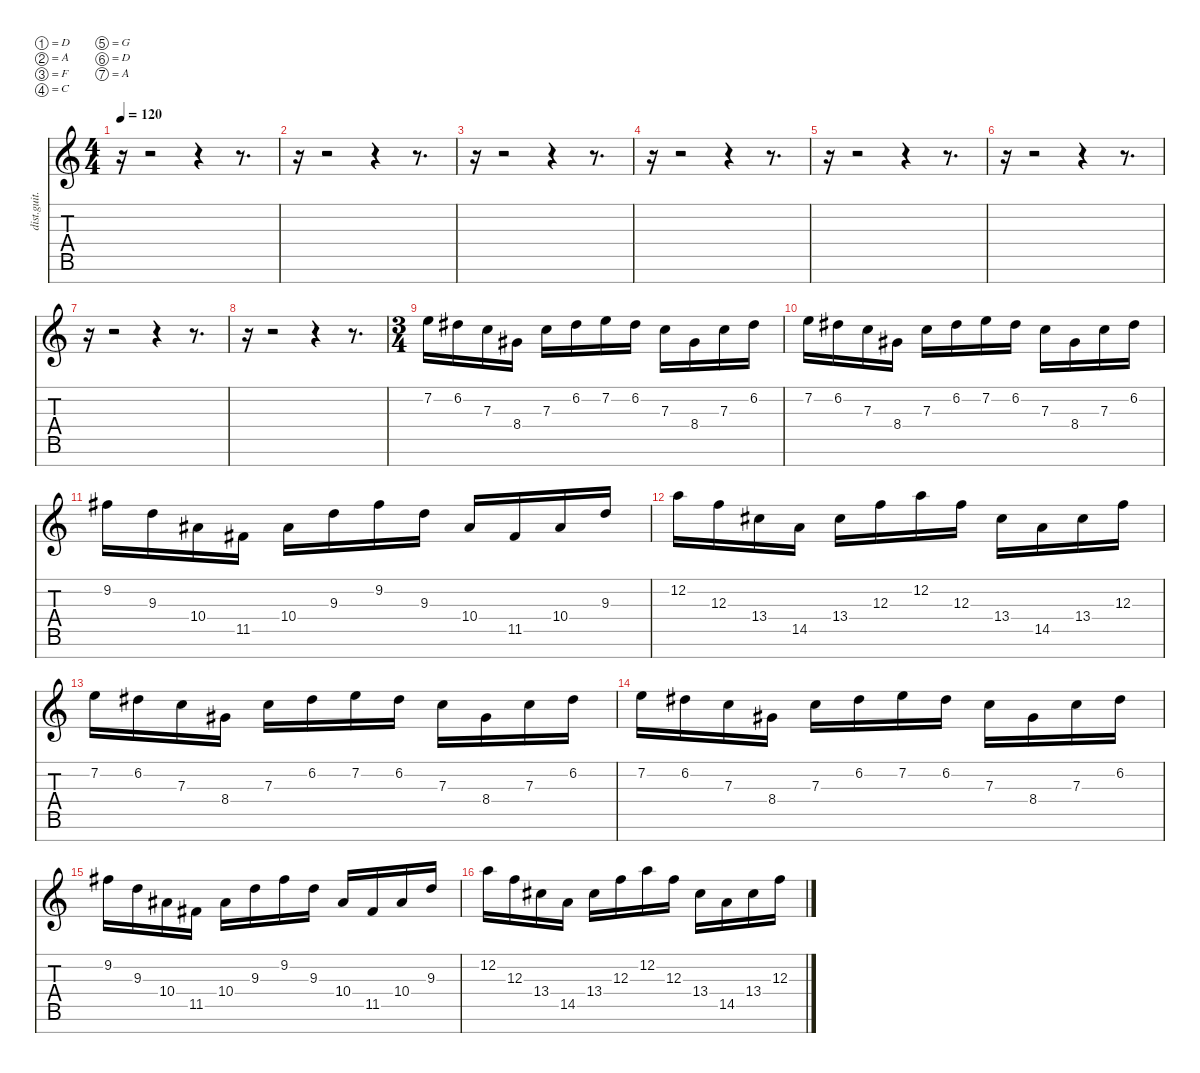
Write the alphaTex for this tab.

\defaultSystemsLayout 4
\hideDynamics
\bracketExtendMode nobrackets
\otherSystemsTrackNameOrientation horizontal
\track ("Guitar 2" "dist.guit.") {instrument distortionguitar}
\staff {score tabs}
\tuning (D4 A3 F3 C3 G2 D2 A1)
\ts (4 4)
\tempo 120
\clef g2
\ks c
r.16{dy f beam Down} r.2{beam Down} r.4{beam Down} r.8{d beam Down} |
r.16{beam Down} r.2{beam Down} r.4{beam Down} r.8{d beam Down} |
r.16{beam Down} r.2{beam Down} r.4{beam Down} r.8{d beam Down} |
r.16{beam Down} r.2{beam Down} r.4{beam Down} r.8{d beam Down} |
r.16{beam Down} r.2{beam Down} r.4{beam Down} r.8{d beam Down} |
r.16{beam Down} r.2{beam Down} r.4{beam Down} r.8{d beam Down} |
r.16{beam Down} r.2{beam Down} r.4{beam Down} r.8{d beam Down} |
r.16{beam Down} r.2{beam Down} r.4{beam Down} r.8{d beam Down} |
\ts (3 4)
\beaming (8 2 2 2)
7.2.16{beam Down} 6.2{acc #}.16{beam Down} 7.3.16{beam Down} 8.4{acc #}.16{beam Down} 7.3.16{beam Down} 6.2{acc #}.16{beam Down} 7.2.16{beam Down} 6.2{acc #}.16{beam Down} 7.3.16{beam Down} 8.4{acc #}.16{beam Down} 7.3.16{beam Down} 6.2{acc #}.16{beam Down} |
7.2.16{beam Down} 6.2{acc #}.16{beam Down} 7.3.16{beam Down} 8.4{acc #}.16{beam Down} 7.3.16{beam Down} 6.2{acc #}.16{beam Down} 7.2.16{beam Down} 6.2{acc #}.16{beam Down} 7.3.16{beam Down} 8.4{acc #}.16{beam Down} 7.3.16{beam Down} 6.2{acc #}.16{beam Down} |
9.2{acc #}.16{beam Down} 9.3.16{beam Down} 10.4{acc #}.16{beam Down} 11.5{acc #}.16{beam Down} 10.4{acc #}.16{beam Down} 9.3.16{beam Down} 9.2{acc #}.16{beam Down} 9.3.16{beam Down} 10.4{acc #}.16{beam Up} 11.5{acc #}.16{beam Up} 10.4{acc #}.16{beam Up} 9.3.16{beam Up} |
12.2.16{beam Down} 12.3.16{beam Down} 13.4{acc #}.16{beam Down} 14.5.16{beam Down} 13.4{acc #}.16{beam Down} 12.3.16{beam Down} 12.2.16{beam Down} 12.3.16{beam Down} 13.4{acc #}.16{beam Down} 14.5.16{beam Down} 13.4{acc #}.16{beam Down} 12.3.16{beam Down} |
7.2.16{beam Down} 6.2{acc #}.16{beam Down} 7.3.16{beam Down} 8.4{acc #}.16{beam Down} 7.3.16{beam Down} 6.2{acc #}.16{beam Down} 7.2.16{beam Down} 6.2{acc #}.16{beam Down} 7.3.16{beam Down} 8.4{acc #}.16{beam Down} 7.3.16{beam Down} 6.2{acc #}.16{beam Down} |
7.2.16{beam Down} 6.2{acc #}.16{beam Down} 7.3.16{beam Down} 8.4{acc #}.16{beam Down} 7.3.16{beam Down} 6.2{acc #}.16{beam Down} 7.2.16{beam Down} 6.2{acc #}.16{beam Down} 7.3.16{beam Down} 8.4{acc #}.16{beam Down} 7.3.16{beam Down} 6.2{acc #}.16{beam Down} |
9.2{acc #}.16{beam Down} 9.3.16{beam Down} 10.4{acc #}.16{beam Down} 11.5{acc #}.16{beam Down} 10.4{acc #}.16{beam Down} 9.3.16{beam Down} 9.2{acc #}.16{beam Down} 9.3.16{beam Down} 10.4{acc #}.16{beam Up} 11.5{acc #}.16{beam Up} 10.4{acc #}.16{beam Up} 9.3.16{beam Up} |
12.2.16{beam Down} 12.3.16{beam Down} 13.4{acc #}.16{beam Down} 14.5.16{beam Down} 13.4{acc #}.16{beam Down} 12.3.16{beam Down} 12.2.16{beam Down} 12.3.16{beam Down} 13.4{acc #}.16{beam Down} 14.5.16{beam Down} 13.4{acc #}.16{beam Down} 12.3.16{beam Down}
